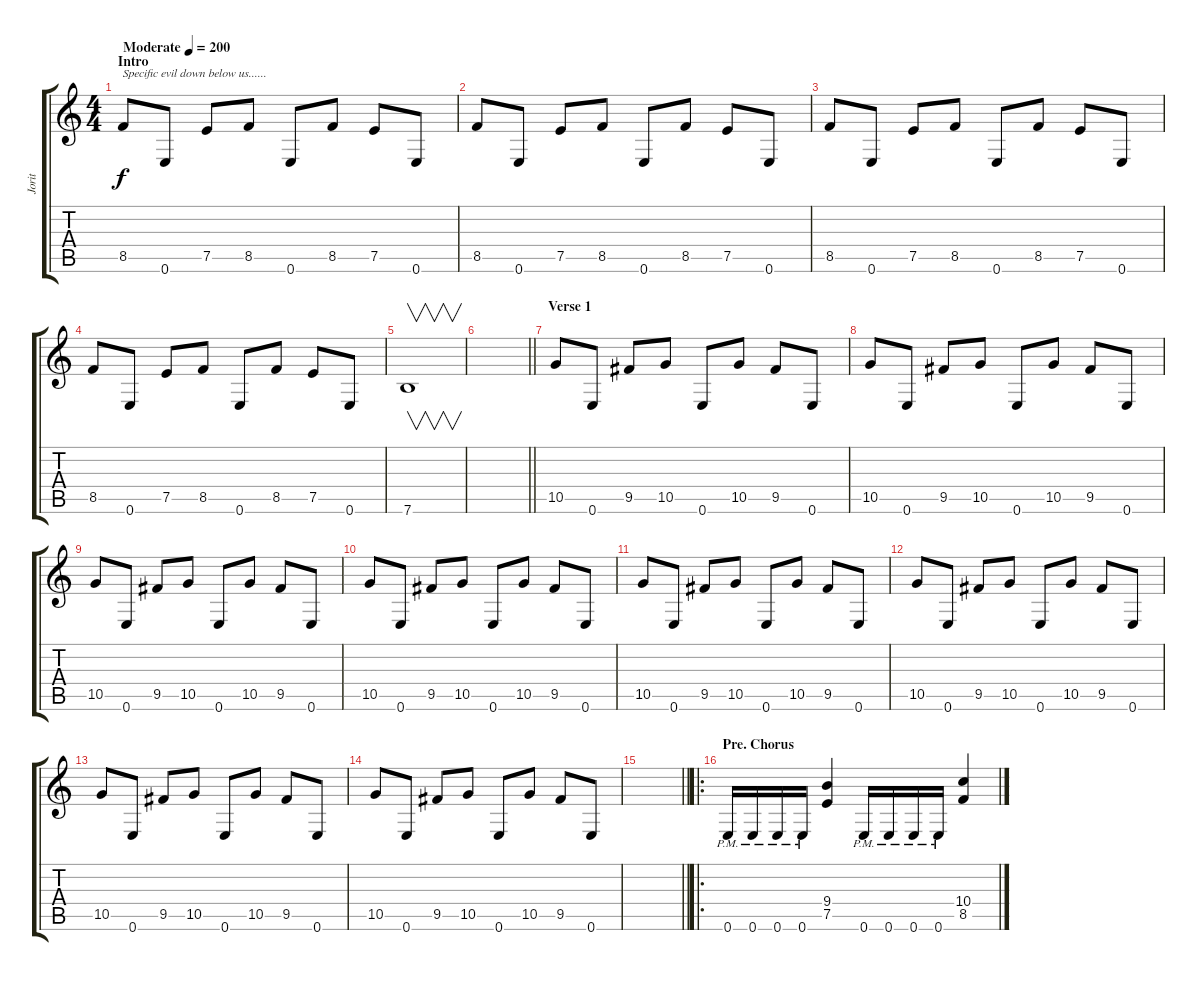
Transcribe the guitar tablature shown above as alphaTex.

\track ("Jorit" "Jorit") {instrument distortionguitar}
\staff {score tabs}
\tuning (E4 B3 G3 D3 A2 E2) {hide}
\ts (4 4)
\section ("" "Intro")
\tempo (200 "Moderate")
\clef g2
\ks c
8.5.8{txt "Specific evil down below us......" dy f instrument distortionguitar} 0.6.8 7.5.8 8.5.8 0.6.8 8.5.8 7.5.8 0.6.8 |
8.5.8 0.6.8 7.5.8 8.5.8 0.6.8 8.5.8 7.5.8 0.6.8 |
8.5.8 0.6.8 7.5.8 8.5.8 0.6.8 8.5.8 7.5.8 0.6.8 |
8.5.8 0.6.8 7.5.8 8.5.8 0.6.8 8.5.8 7.5.8 0.6.8 |
7.6.1{v} |
\barLineRight lightlight
|
\section ("" "Verse 1")
10.5.8 0.6.8 9.5.8 10.5.8 0.6.8 10.5.8 9.5.8 0.6.8 |
10.5.8 0.6.8 9.5.8 10.5.8 0.6.8 10.5.8 9.5.8 0.6.8 |
10.5.8 0.6.8 9.5.8 10.5.8 0.6.8 10.5.8 9.5.8 0.6.8 |
10.5.8 0.6.8 9.5.8 10.5.8 0.6.8 10.5.8 9.5.8 0.6.8 |
10.5.8 0.6.8 9.5.8 10.5.8 0.6.8 10.5.8 9.5.8 0.6.8 |
10.5.8 0.6.8 9.5.8 10.5.8 0.6.8 10.5.8 9.5.8 0.6.8 |
10.5.8 0.6.8 9.5.8 10.5.8 0.6.8 10.5.8 9.5.8 0.6.8 |
10.5.8 0.6.8 9.5.8 10.5.8 0.6.8 10.5.8 9.5.8 0.6.8 |
\barLineRight lightlight
|
\ro
\section ("" "Pre. Chorus")
0.6{pm}.16 0.6{pm}.16 0.6{pm}.16 0.6{pm}.16 (9.4 7.5).4 0.6{pm}.16 0.6{pm}.16 0.6{pm}.16 0.6{pm}.16 (10.4 8.5).4
